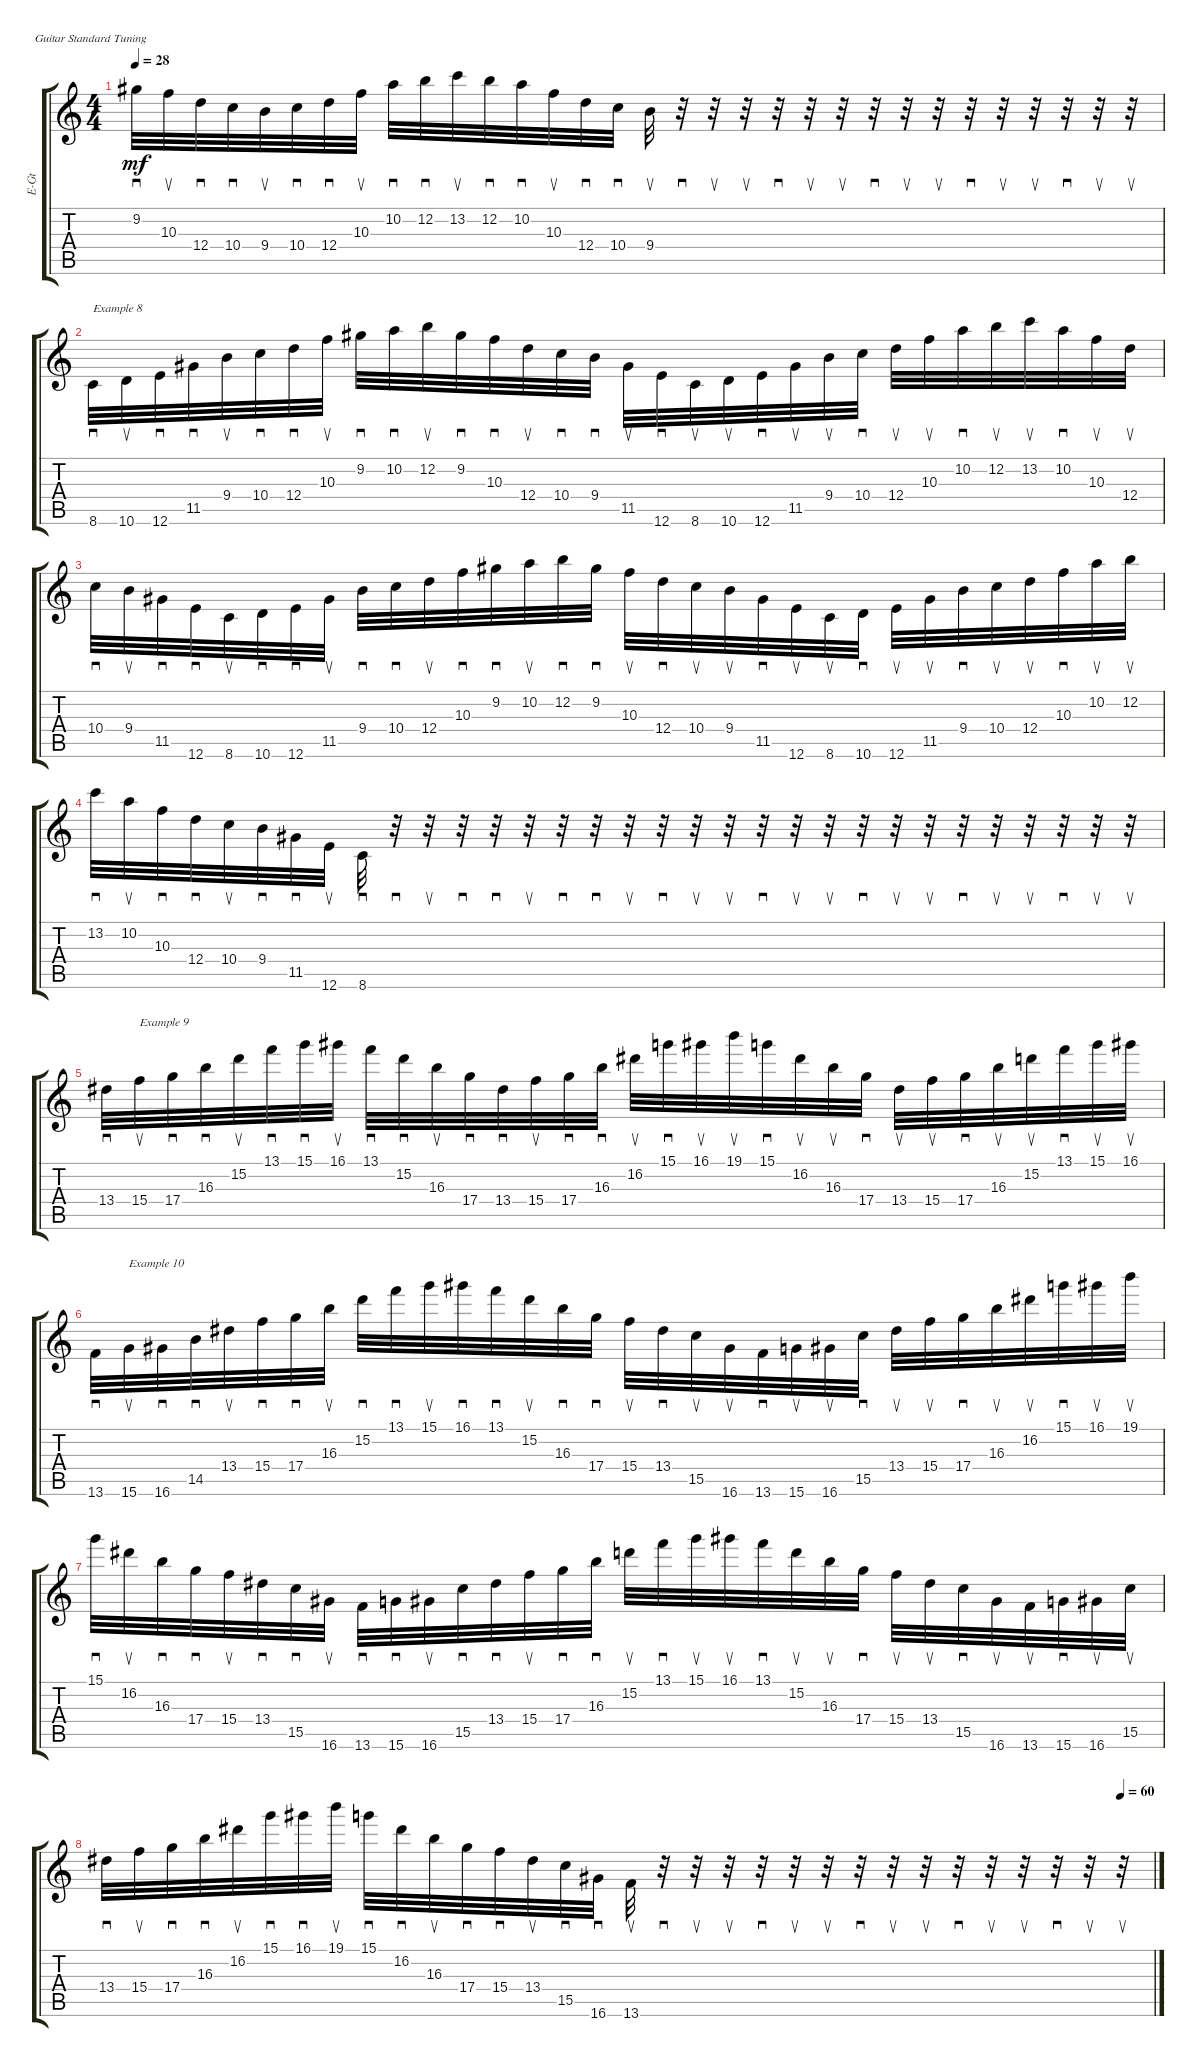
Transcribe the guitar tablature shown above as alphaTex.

\defaultSystemsLayout 4
\bracketExtendMode groupsimilarinstruments
\otherSystemsTrackNameOrientation horizontal
\track ("Electric Guitar" "E-Gt") {instrument overdrivenguitar}
\staff {score tabs}
\tuning (E4 B3 G3 D3 A2 E2)
\ts (4 4)
\tempo 28
\clef g2
\ks aminor
9.2{acc #}.32{sd dy mf beam Down} 10.3.32{su beam Down} 12.4.32{sd beam Down} 10.4.32{sd beam Down} 9.4.32{su beam Down} 10.4.32{sd beam Down} 12.4.32{sd beam Down} 10.3.32{su beam Down} 10.2.32{sd beam Down} 12.2.32{sd beam Down} 13.2.32{su beam Down} 12.2.32{sd beam Down} 10.2.32{sd beam Down} 10.3.32{su beam Down} 12.4.32{sd beam Down} 10.4.32{sd beam Down} 9.4.32{su beam Down} r.32{sd beam Down} r.32{su beam Down} r.32{su beam Down} r.32{sd beam Down} r.32{su beam Down} r.32{su beam Down} r.32{sd beam Down} r.32{su beam Down} r.32{su beam Down} r.32{sd beam Down} r.32{su beam Down} r.32{su beam Down} r.32{sd beam Down} r.32{su beam Down} r.32{su beam Down} |
8.6.32{sd txt "Example 8" beam Down} 10.6.32{su beam Down} 12.6.32{sd beam Down} 11.5{acc #}.32{sd beam Down} 9.4.32{su beam Down} 10.4.32{sd beam Down} 12.4.32{sd beam Down} 10.3.32{su beam Down} 9.2{acc #}.32{sd beam Down} 10.2.32{sd beam Down} 12.2.32{su beam Down} 9.2{acc #}.32{sd beam Down} 10.3.32{sd beam Down} 12.4.32{su beam Down} 10.4.32{sd beam Down} 9.4.32{sd beam Down} 11.5{acc #}.32{su beam Down} 12.6.32{sd beam Down} 8.6.32{su beam Down} 10.6.32{su beam Down} 12.6.32{sd beam Down} 11.5{acc #}.32{su beam Down} 9.4.32{su beam Down} 10.4.32{sd beam Down} 12.4.32{su beam Down} 10.3.32{su beam Down} 10.2.32{sd beam Down} 12.2.32{su beam Down} 13.2.32{su beam Down} 10.2.32{sd beam Down} 10.3.32{su beam Down} 12.4.32{su beam Down} |
10.4.32{sd beam Down} 9.4.32{su beam Down} 11.5{acc #}.32{sd beam Down} 12.6.32{sd beam Down} 8.6.32{su beam Down} 10.6.32{sd beam Down} 12.6.32{sd beam Down} 11.5{acc #}.32{su beam Down} 9.4.32{sd beam Down} 10.4.32{sd beam Down} 12.4.32{su beam Down} 10.3.32{sd beam Down} 9.2{acc #}.32{sd beam Down} 10.2.32{su beam Down} 12.2.32{sd beam Down} 9.2{acc #}.32{sd beam Down} 10.3.32{su beam Down} 12.4.32{sd beam Down} 10.4.32{su beam Down} 9.4.32{su beam Down} 11.5{acc #}.32{sd beam Down} 12.6.32{su beam Down} 8.6.32{su beam Down} 10.6.32{sd beam Down} 12.6.32{su beam Down} 11.5{acc #}.32{su beam Down} 9.4.32{sd beam Down} 10.4.32{su beam Down} 12.4.32{su beam Down} 10.3.32{sd beam Down} 10.2.32{su beam Down} 12.2.32{su beam Down} |
13.2.32{sd beam Down} 10.2.32{su beam Down} 10.3.32{sd beam Down} 12.4.32{sd beam Down} 10.4.32{su beam Down} 9.4.32{sd beam Down} 11.5{acc #}.32{sd beam Down} 12.6.32{su beam Down} 8.6.32{sd beam Down} r.32{sd beam Down} r.32{su beam Down} r.32{sd beam Down} r.32{sd beam Down} r.32{su beam Down} r.32{sd beam Down} r.32{sd beam Down} r.32{su beam Down} r.32{sd beam Down} r.32{su beam Down} r.32{su beam Down} r.32{sd beam Down} r.32{su beam Down} r.32{su beam Down} r.32{sd beam Down} r.32{su beam Down} r.32{su beam Down} r.32{sd beam Down} r.32{su beam Down} r.32{su beam Down} r.32{sd beam Down} r.32{su beam Down} r.32{su beam Down} |
13.4{acc #}.32{sd beam Down} 15.4.32{su txt "Example 9" beam Down} 17.4.32{sd beam Down} 16.3.32{sd beam Down} 15.2.32{su beam Down} 13.1.32{sd beam Down} 15.1.32{sd beam Down} 16.1{acc #}.32{su beam Down} 13.1.32{sd beam Down} 15.2.32{sd beam Down} 16.3.32{su beam Down} 17.4.32{sd beam Down} 13.4{acc #}.32{sd beam Down} 15.4.32{su beam Down} 17.4.32{sd beam Down} 16.3.32{sd beam Down} 16.2{acc #}.32{su beam Down} 15.1.32{sd beam Down} 16.1{acc #}.32{su beam Down} 19.1.32{su beam Down} 15.1.32{sd beam Down} 16.2{acc #}.32{su beam Down} 16.3.32{su beam Down} 17.4.32{sd beam Down} 13.4{acc #}.32{su beam Down} 15.4.32{su beam Down} 17.4.32{sd beam Down} 16.3.32{su beam Down} 15.2.32{su beam Down} 13.1.32{sd beam Down} 15.1.32{su beam Down} 16.1{acc #}.32{su beam Down} |
13.6.32{sd beam Down} 15.6.32{su txt "Example 10" beam Down} 16.6{acc #}.32{sd beam Down} 14.5.32{sd beam Down} 13.4{acc #}.32{su beam Down} 15.4.32{sd beam Down} 17.4.32{sd beam Down} 16.3.32{su beam Down} 15.2.32{sd beam Down} 13.1.32{sd beam Down} 15.1.32{su beam Down} 16.1{acc #}.32{sd beam Down} 13.1.32{sd beam Down} 15.2.32{su beam Down} 16.3.32{sd beam Down} 17.4.32{sd beam Down} 15.4.32{su beam Down} 13.4{acc #}.32{sd beam Down} 15.5.32{su beam Down} 16.6{acc #}.32{su beam Down} 13.6.32{sd beam Down} 15.6.32{su beam Down} 16.6{acc #}.32{su beam Down} 15.5.32{sd beam Down} 13.4{acc #}.32{su beam Down} 15.4.32{su beam Down} 17.4.32{sd beam Down} 16.3.32{su beam Down} 16.2{acc #}.32{su beam Down} 15.1.32{sd beam Down} 16.1{acc #}.32{su beam Down} 19.1.32{su beam Down} |
15.1.32{sd beam Down} 16.2{acc #}.32{su beam Down} 16.3.32{sd beam Down} 17.4.32{sd beam Down} 15.4.32{su beam Down} 13.4{acc #}.32{sd beam Down} 15.5.32{sd beam Down} 16.6{acc #}.32{su beam Down} 13.6.32{sd beam Down} 15.6.32{sd beam Down} 16.6{acc #}.32{su beam Down} 15.5.32{sd beam Down} 13.4{acc #}.32{sd beam Down} 15.4.32{su beam Down} 17.4.32{sd beam Down} 16.3.32{sd beam Down} 15.2.32{su beam Down} 13.1.32{sd beam Down} 15.1.32{su beam Down} 16.1{acc #}.32{su beam Down} 13.1.32{sd beam Down} 15.2.32{su beam Down} 16.3.32{su beam Down} 17.4.32{sd beam Down} 15.4.32{su beam Down} 13.4{acc #}.32{su beam Down} 15.5.32{sd beam Down} 16.6{acc #}.32{su beam Down} 13.6.32{su beam Down} 15.6.32{sd beam Down} 16.6{acc #}.32{su beam Down} 15.5.32{su beam Down} |
\tempo (60 0.96875)
13.4{acc #}.32{sd beam Down} 15.4.32{su beam Down} 17.4.32{sd beam Down} 16.3.32{sd beam Down} 16.2{acc #}.32{su beam Down} 15.1.32{sd beam Down} 16.1{acc #}.32{sd beam Down} 19.1.32{su beam Down} 15.1.32{sd beam Down} 16.2{acc #}.32{sd beam Down} 16.3.32{su beam Down} 17.4.32{sd beam Down} 15.4.32{sd beam Down} 13.4{acc #}.32{su beam Down} 15.5.32{sd beam Down} 16.6{acc #}.32{sd beam Down} 13.6.32{su beam Down} r.32{sd beam Down} r.32{su beam Down} r.32{su beam Down} r.32{sd beam Down} r.32{su beam Down} r.32{su beam Down} r.32{sd beam Down} r.32{su beam Down} r.32{su beam Down} r.32{sd beam Down} r.32{su beam Down} r.32{su beam Down} r.32{sd beam Down} r.32{su beam Down} r.32{su beam Down}
